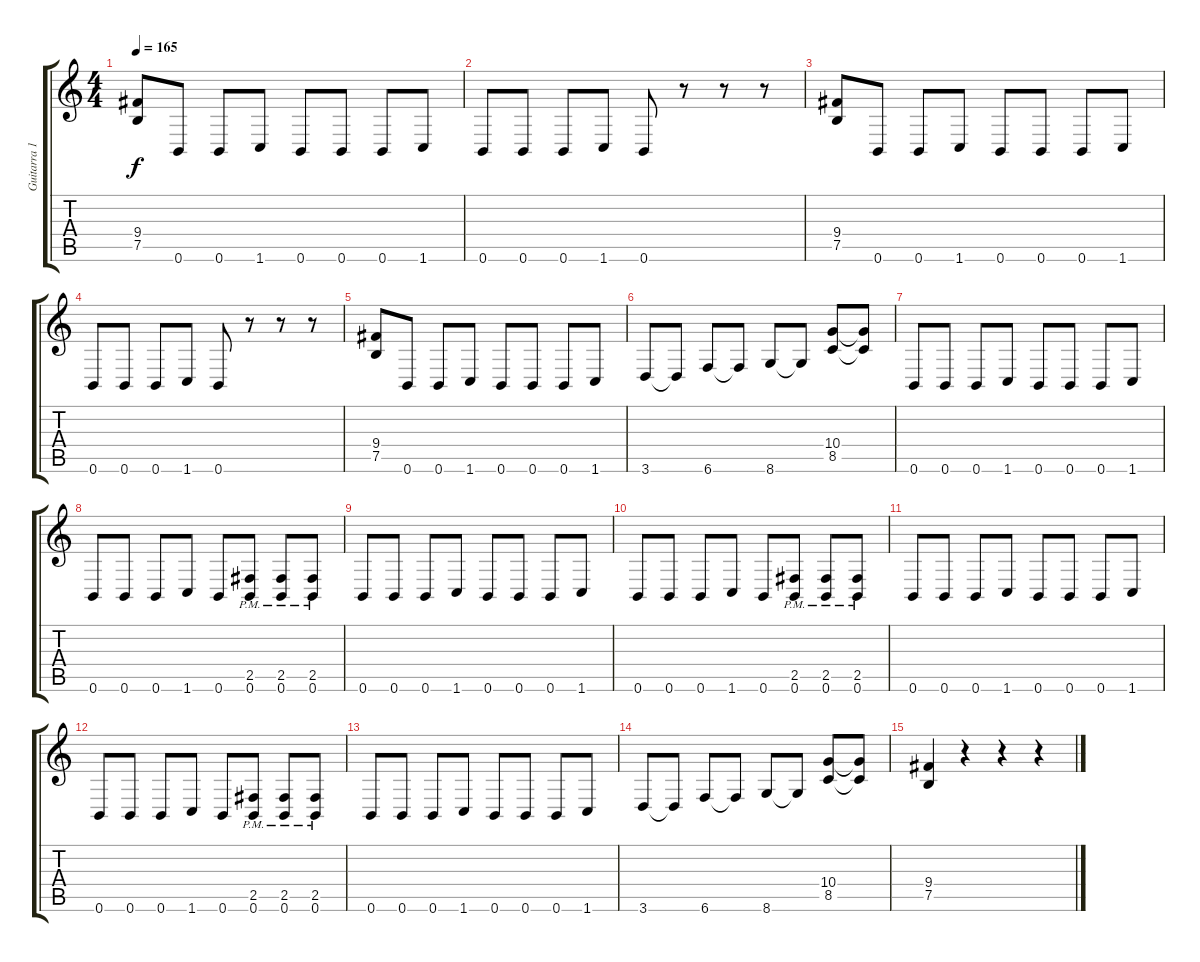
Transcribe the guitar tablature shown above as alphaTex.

\track ("Guitarra 1" "Guitarra 1") {instrument distortionguitar}
\staff {score tabs}
\tuning (B3 Gb3 D3 A2 E2 B1) {hide}
\ts (4 4)
\tempo 165
\clef g2
\ks c
(9.4 7.5).8{dy f} 0.6.8 0.6.8 1.6.8 0.6.8 0.6.8 0.6.8 1.6.8 |
0.6.8 0.6.8 0.6.8 1.6.8 0.6.8 r.8 r.8 r.8 |
(9.4 7.5).8 0.6.8 0.6.8 1.6.8 0.6.8 0.6.8 0.6.8 1.6.8 |
0.6.8 0.6.8 0.6.8 1.6.8 0.6.8 r.8 r.8 r.8 |
(9.4 7.5).8 0.6.8 0.6.8 1.6.8 0.6.8 0.6.8 0.6.8 1.6.8 |
3.6.8 3.6{t}.8 6.6.8 6.6{t}.8 8.6.8 8.6{t}.8 (10.4 8.5).8 (10.4{t} 8.5{t}).8 |
0.6.8 0.6.8 0.6.8 1.6.8 0.6.8 0.6.8 0.6.8 1.6.8 |
0.6.8 0.6.8 0.6.8 1.6.8 0.6.8 (2.5{pm} 0.6{pm}).8 (2.5{pm} 0.6{pm}).8 (2.5{pm} 0.6{pm}).8 |
0.6.8 0.6.8 0.6.8 1.6.8 0.6.8 0.6.8 0.6.8 1.6.8 |
0.6.8 0.6.8 0.6.8 1.6.8 0.6.8 (2.5{pm} 0.6{pm}).8 (2.5{pm} 0.6{pm}).8 (2.5{pm} 0.6{pm}).8 |
0.6.8 0.6.8 0.6.8 1.6.8 0.6.8 0.6.8 0.6.8 1.6.8 |
0.6.8 0.6.8 0.6.8 1.6.8 0.6.8 (2.5{pm} 0.6{pm}).8 (2.5{pm} 0.6{pm}).8 (2.5{pm} 0.6{pm}).8 |
0.6.8 0.6.8 0.6.8 1.6.8 0.6.8 0.6.8 0.6.8 1.6.8 |
3.6.8 3.6{t}.8 6.6.8 6.6{t}.8 8.6.8 8.6{t}.8 (10.4 8.5).8 (10.4{t} 8.5{t}).8 |
(9.4 7.5).4 r.4 r.4 r.4
